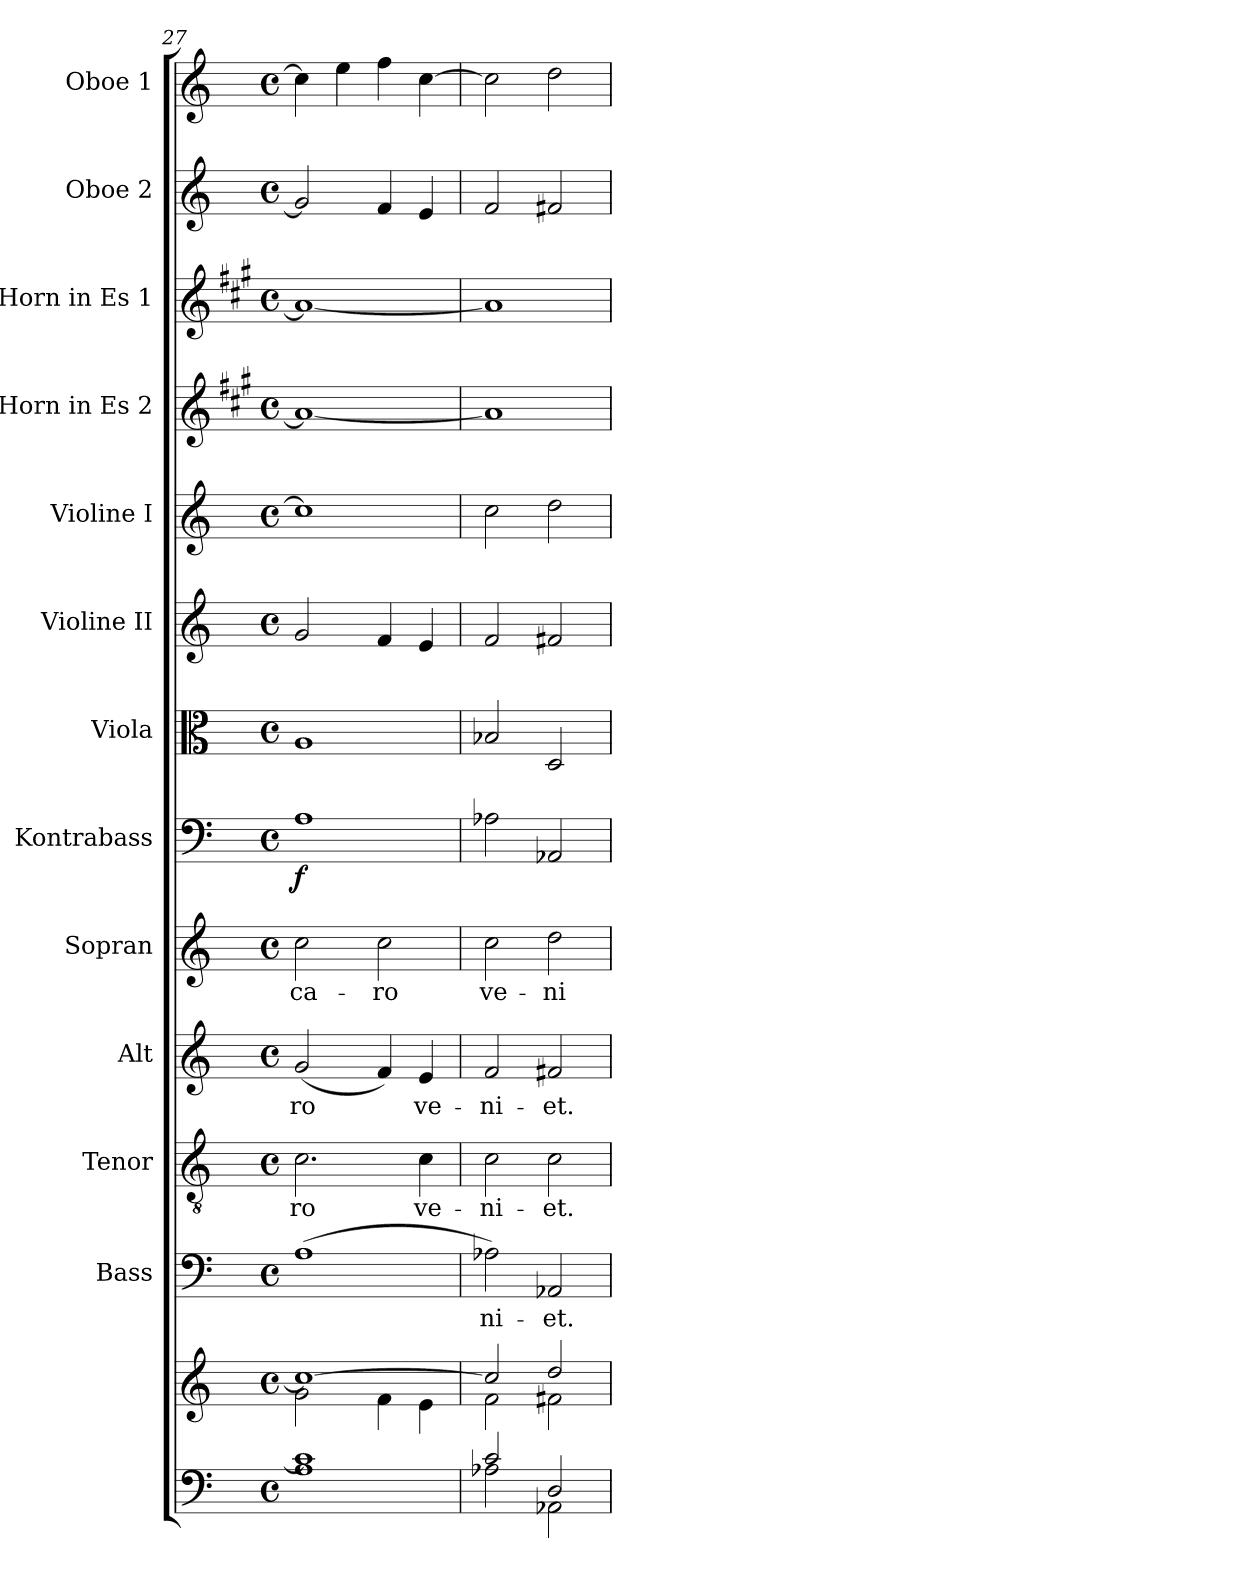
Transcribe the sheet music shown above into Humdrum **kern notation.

**kern	**kern	**kern	**text	**kern	**text	**kern	**text	**kern	**text	**kern	**dynam	**kern	**kern	**kern	**kern	**kern	**kern	**kern
*part13	*part13	*part12	*part12	*part11	*part11	*part10	*part10	*part9	*part9	*part8	*part8	*part7	*part6	*part5	*part4	*part3	*part2	*part1
*staff14	*staff13	*staff12	*staff12	*staff11	*staff11	*staff10	*staff10	*staff9	*staff9	*staff8	*staff8	*staff7	*staff6	*staff5	*staff4	*staff3	*staff2	*staff1
*	*	*I"Bass	*	*I"Tenor	*	*I"Alt	*	*I"Sopran	*	*I"Kontrabass	*	*I"Viola	*I"Violine II	*I"Violine I	*I"Horn in Es 2	*I"Horn in Es 1	*I"Oboe 2	*I"Oboe 1
*	*	*I'B.	*	*I'T.	*	*I'A.	*	*I'S.	*	*I'Kb.	*	*I'Vla.	*I'Vl. II	*I'Vl. I	*I'Hr. 2	*I'Hr. 1	*I'Ob. 2	*I'Ob. 1
*clefF4	*clefG2	*clefF4	*	*clefGv2	*	*clefG2	*	*clefG2	*	*clefF4	*	*clefC3	*clefG2	*clefG2	*clefG2	*clefG2	*clefG2	*clefG2
*	*	*	*	*	*	*	*	*	*	*ITrd7c12	*	*	*	*	*ITrd5c9	*ITrd5c9	*	*
*k[]	*k[]	*k[]	*	*k[]	*	*k[]	*	*k[]	*	*k[]	*	*k[]	*k[]	*k[]	*k[]	*k[]	*k[]	*k[]
*C:	*C:	*C:	*	*C:	*	*C:	*	*C:	*	*C:	*	*C:	*C:	*C:	*C:	*C:	*C:	*C:
*M4/4	*M4/4	*M4/4	*	*M4/4	*	*M4/4	*	*M4/4	*	*M4/4	*	*M4/4	*M4/4	*M4/4	*M4/4	*M4/4	*M4/4	*M4/4
*met(c)	*met(c)	*met(c)	*	*met(c)	*	*met(c)	*	*met(c)	*	*met(c)	*	*met(c)	*met(c)	*met(c)	*met(c)	*met(c)	*met(c)	*met(c)
=27	=27	=27	=27	=27	=27	=27	=27	=27	=27	=27	=27	=27	=27	=27	=27	=27	=27	=27
*^	*^	*	*	*	*	*	*	*	*	*	*	*	*	*	*	*	*	*
!	!	!	!	!	!	!	!LO:LY:b	!	!LO:LY:b	!	!LO:LY:b	!	!LO:DY:b	!	!	!	!	!	!	!
1c]	1A	1cc_	2g\	(>1A	.	2.c\	-ro	(<2g/	-ro	2cc\	ca-	1AA	f	1A	2g/	1cc]	1c_	1c_	2g/]	4cc\]
.	.	.	.	.	.	.	.	.	.	.	.	.	.	.	.	.	.	.	.	4ee\
!	!	!	!	!	!	!	!	!	!	!	!LO:LY:b	!	!	!	!	!	!	!	!	!
.	.	.	4f\	.	.	.	.	4f/)	.	2cc\	-ro	.	.	.	4f/	.	.	.	4f/	4ff\
!	!	!	!	!	!	!	!LO:LY:b	!	!LO:LY:b	!	!	!	!	!	!	!	!	!	!	!
.	.	.	4e\	.	.	4c\	ve-	4e/	ve-	.	.	.	.	.	4e/	.	.	.	4e/	[4cc\
=28	=28	=28	=28	=28	=28	=28	=28	=28	=28	=28	=28	=28	=28	=28	=28	=28	=28	=28	=28	=28
!	!	!	!	!	!LO:LY:b	!	!LO:LY:b	!	!LO:LY:b	!	!LO:LY:b	!	!	!	!	!	!	!	!	!
2c/	2A-X\	2cc/]	2f\	2A-X\)	-ni-	2c\	-ni-	2f/	-ni-	2cc\	ve-	2AA-X\	.	2B-X/	2f/	2cc\	1c]	1c]	2f/	2cc\]
!	!	!	!	!	!LO:LY:b	!	!LO:LY:b	!	!LO:LY:b	!	!LO:LY:b	!	!	!	!	!	!	!	!	!
2D/	2AA-X\	2dd/	2f#X\	2AA-X/	-et.	2c\	-et.	2f#X/	-et.	2dd\	-ni-	2AAA-X/	.	2D/	2f#X/	2dd\	.	.	2f#X/	2dd\
*v	*v	*	*	*	*	*	*	*	*	*	*	*	*	*	*	*	*	*	*	*
*	*v	*v	*	*	*	*	*	*	*	*	*	*	*	*	*	*	*	*	*
=	=	=	=	=	=	=	=	=	=	=	=	=	=	=	=	=	=	=
*-	*-	*-	*-	*-	*-	*-	*-	*-	*-	*-	*-	*-	*-	*-	*-	*-	*-	*-
